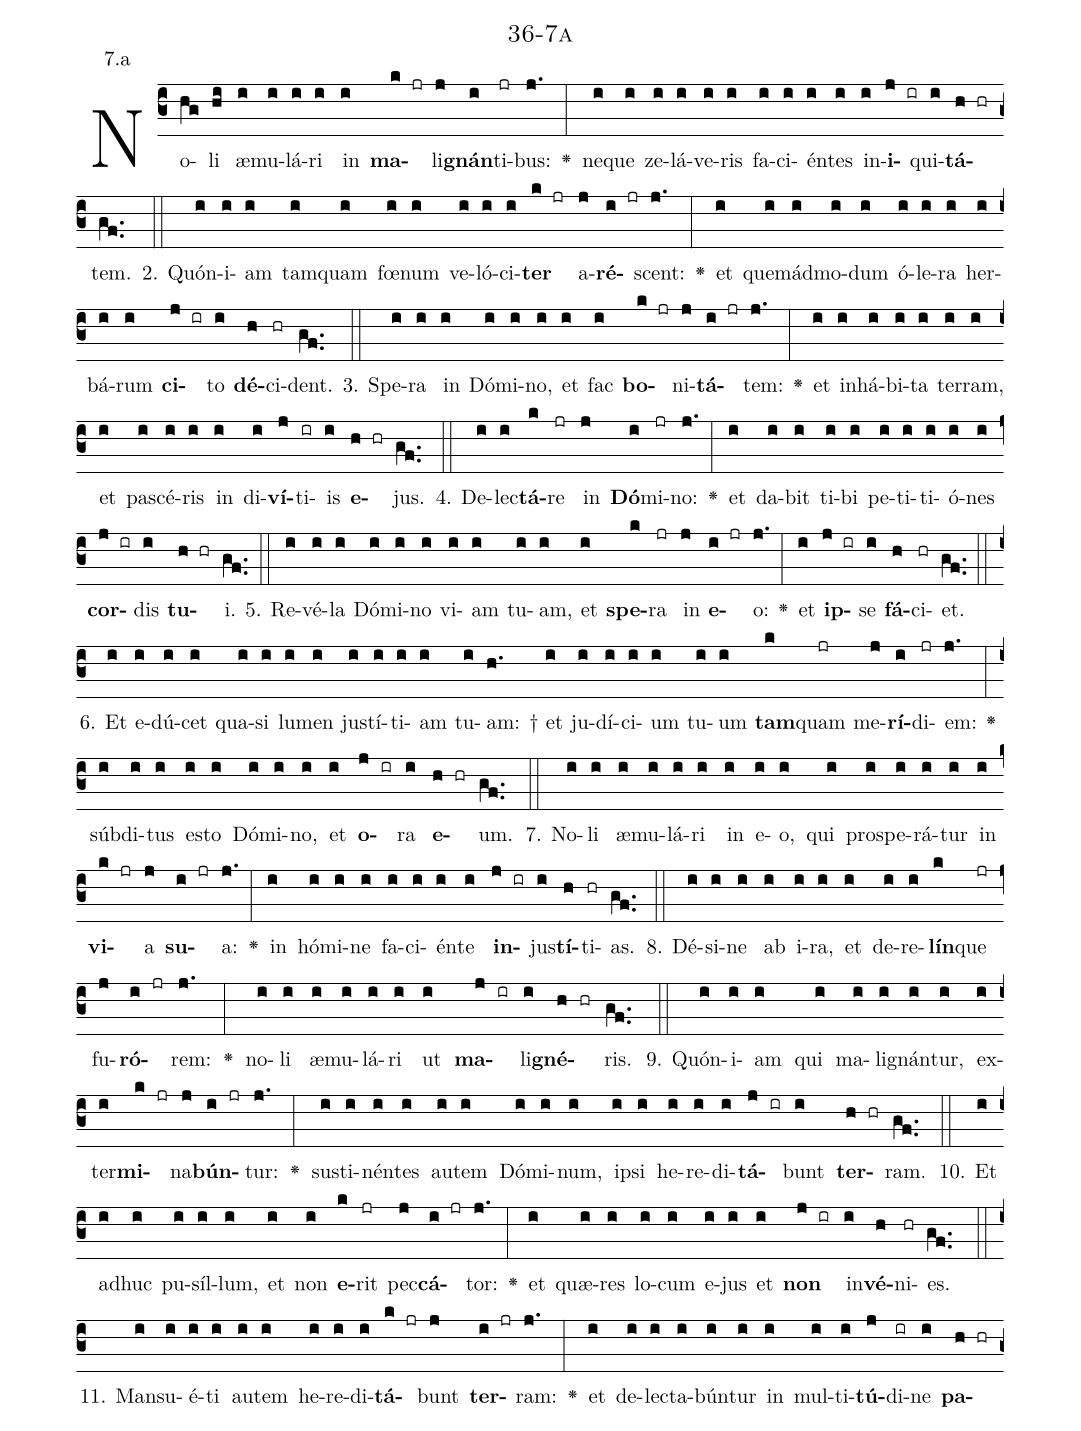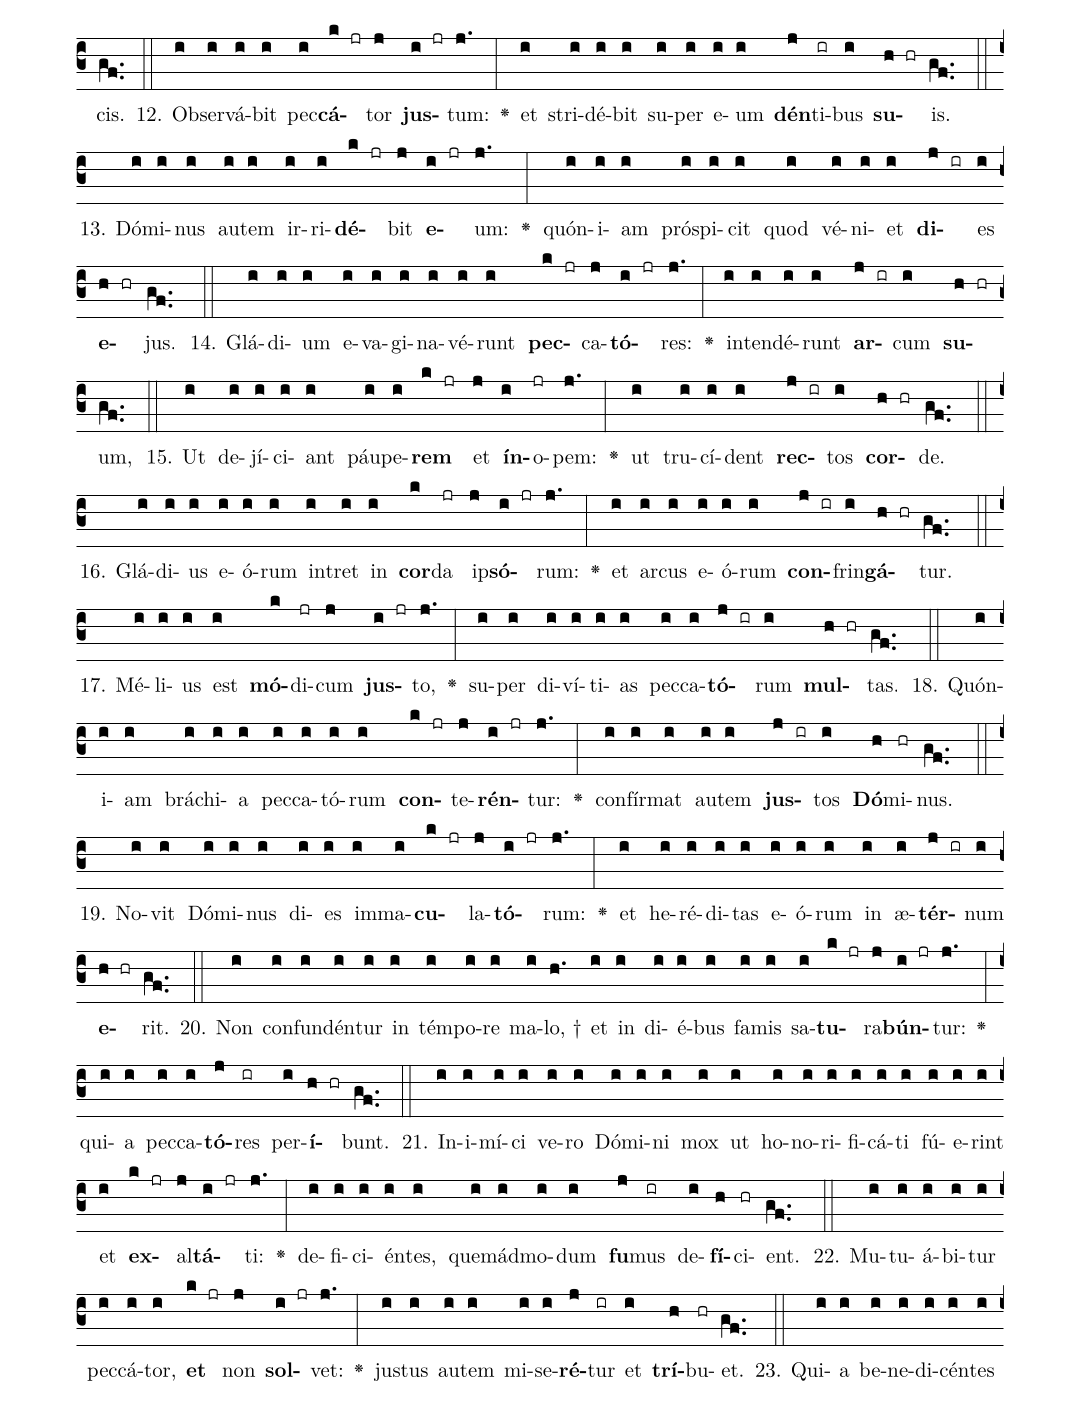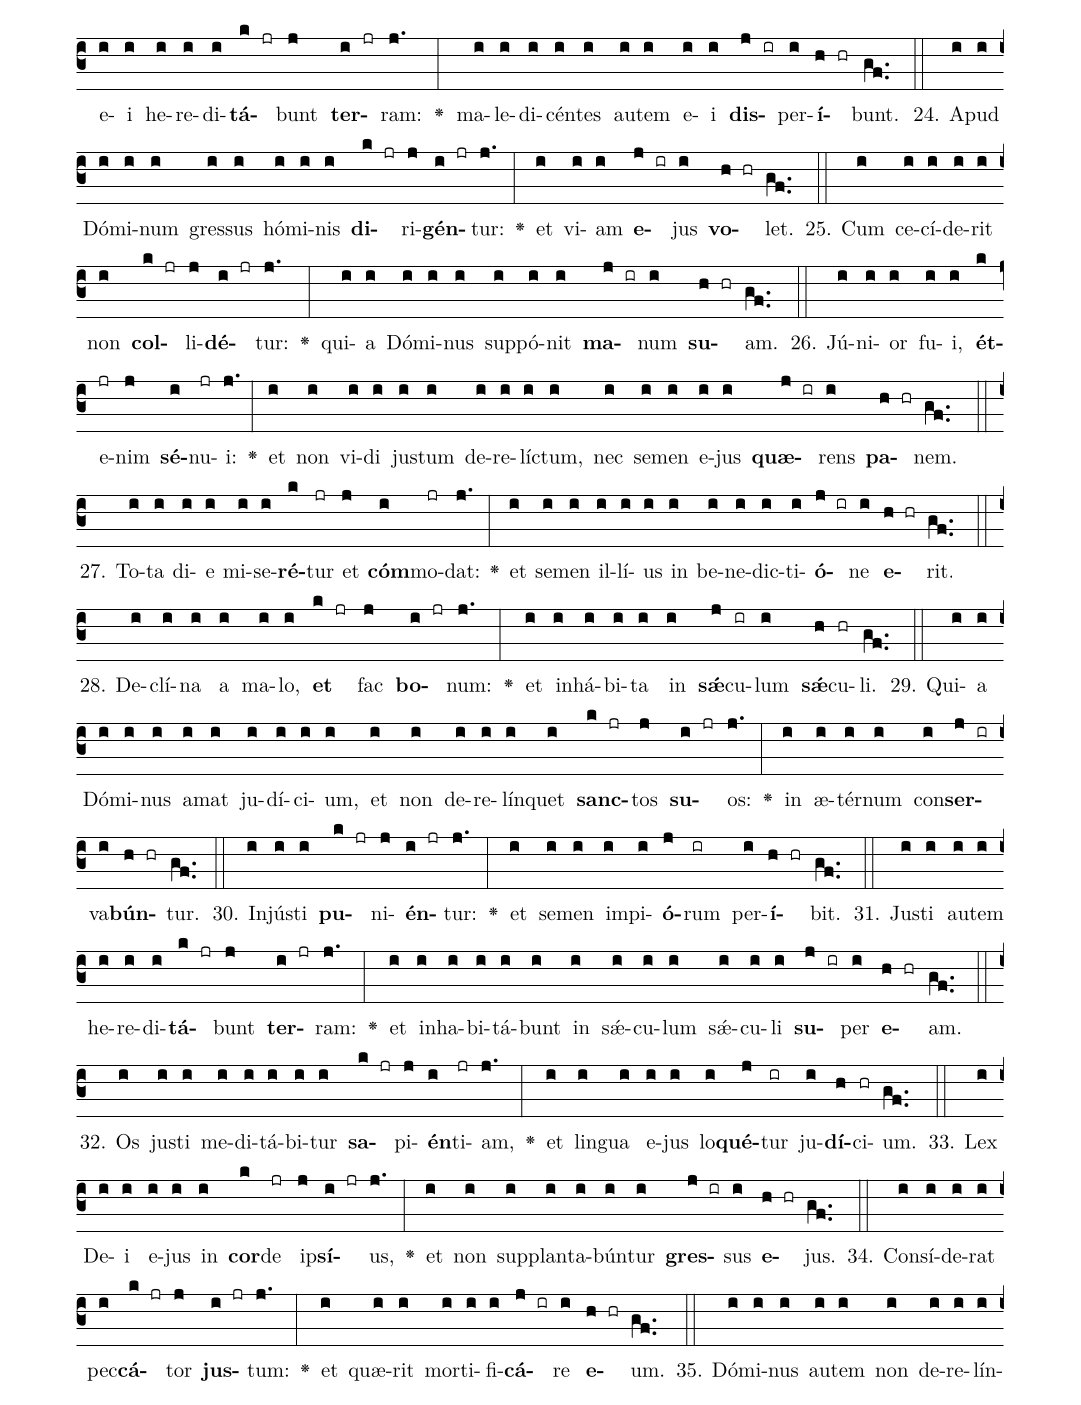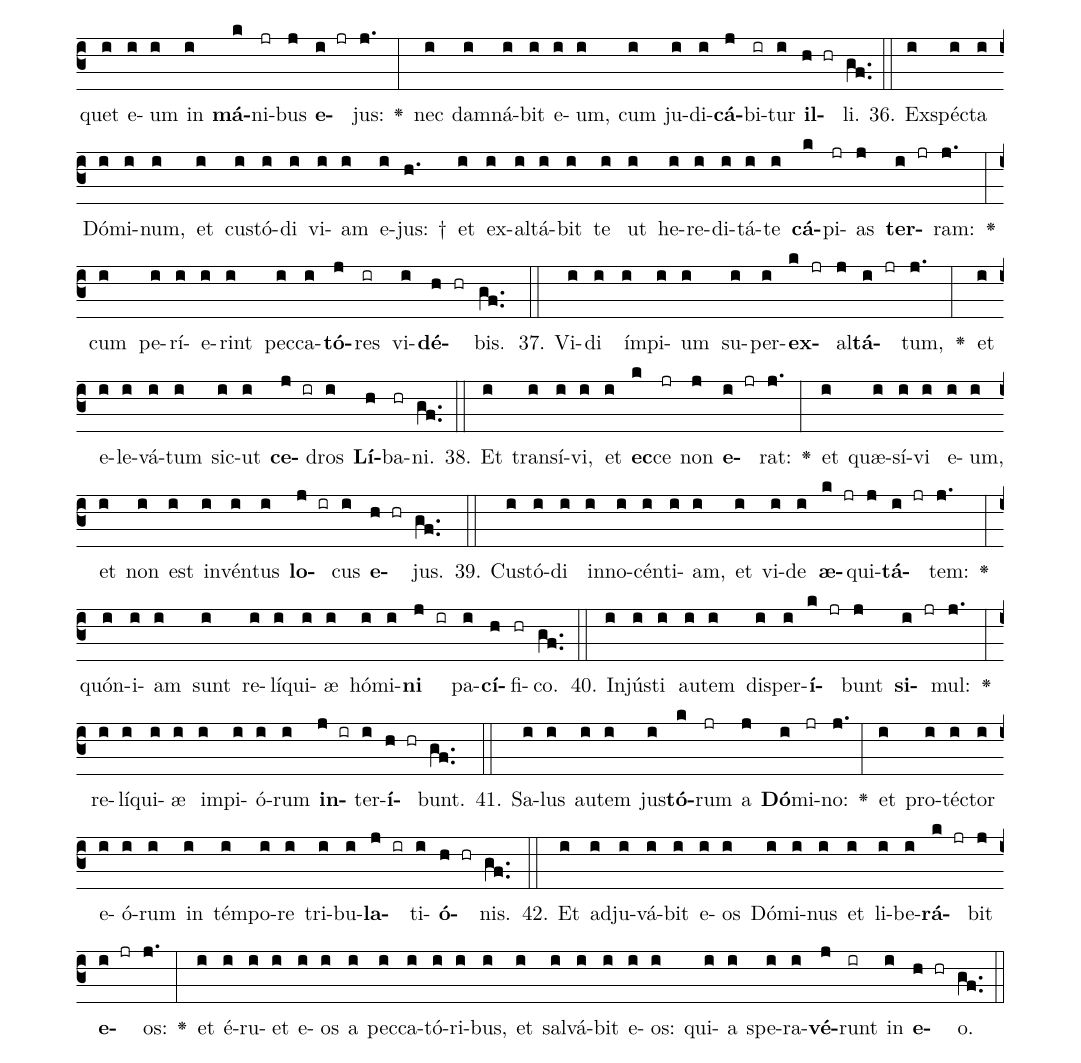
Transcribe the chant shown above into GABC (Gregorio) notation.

name: 36-7a;
annotation: 7.a;
%%
(c3)No(hg)li(hi) æ(i)mu(i)lá(i)ri(i) in(i) <b>ma</b>(k jr)li(j)<b>gnán</b>(i)ti(jr)bus:(j.) <v>\greheightstar</v>(:) ne(i)que(i) ze(i)lá(i)ve(i)ris(i) fa(i)ci(i)én(i)tes(i) in(i)<b>i</b>(j ir)qui(i)<b>tá</b>(h hr)tem.(gf..) (::)
2. Quón(i)i(i)am(i) tam(i)quam(i) fœ(i)num(i) ve(i)ló(i)ci(i)<b>ter</b>(k jr) a(j)<b>ré</b>(i jr)scent:(j.) <v>\greheightstar</v>(:) et(i) quem(i)ád(i)mo(i)dum(i) ó(i)le(i)ra(i) her(i)bá(i)rum(i) <b>ci</b>(j ir)to(i) <b>dé</b>(h)ci(hr)dent.(gf..) (::)
3. Spe(i)ra(i) in(i) Dó(i)mi(i)no,(i) et(i) fac(i) <b>bo</b>(k jr)ni(j)<b>tá</b>(i jr)tem:(j.) <v>\greheightstar</v>(:) et(i) in(i)há(i)bi(i)ta(i) ter(i)ram,(i) et(i) pa(i)scé(i)ris(i) in(i) di(i)<b>ví</b>(j)ti(ir)is(i) <b>e</b>(h hr)jus.(gf..) (::)
4. De(i)lec(i)<b>tá</b>(k)re(jr) in(j) <b>Dó</b>(i)mi(jr)no:(j.) <v>\greheightstar</v>(:) et(i) da(i)bit(i) ti(i)bi(i) pe(i)ti(i)ti(i)ó(i)nes(i) <b>cor</b>(j ir)dis(i) <b>tu</b>(h hr)i.(gf..) (::)
5. Re(i)vé(i)la(i) Dó(i)mi(i)no(i) vi(i)am(i) tu(i)am,(i) et(i) <b>spe</b>(k)ra(jr) in(j) <b>e</b>(i jr)o:(j.) <v>\greheightstar</v>(:) et(i) <b>ip</b>(j ir)se(i) <b>fá</b>(h)ci(hr)et.(gf..) (::)
6. Et(i) e(i)dú(i)cet(i) qua(i)si(i) lu(i)men(i) jus(i)tí(i)ti(i)am(i) tu(i)am: †(h.) et(i) ju(i)dí(i)ci(i)um(i) tu(i)um(i) <b>tam</b>(k)quam(jr) me(j)<b>rí</b>(i)di(jr)em:(j.) <v>\greheightstar</v>(:) súb(i)di(i)tus(i) es(i)to(i) Dó(i)mi(i)no,(i) et(i) <b>o</b>(j ir)ra(i) <b>e</b>(h hr)um.(gf..) (::)
7. No(i)li(i) æ(i)mu(i)lá(i)ri(i) in(i) e(i)o,(i) qui(i) pro(i)spe(i)rá(i)tur(i) in(i) <b>vi</b>(k jr)a(j) <b>su</b>(i jr)a:(j.) <v>\greheightstar</v>(:) in(i) hó(i)mi(i)ne(i) fa(i)ci(i)én(i)te(i) <b>in</b>(j ir)jus(i)<b>tí</b>(h)ti(hr)as.(gf..) (::)
8. Dé(i)si(i)ne(i) ab(i) i(i)ra,(i) et(i) de(i)re(i)<b>lín</b>(k)que(jr) fu(j)<b>ró</b>(i jr)rem:(j.) <v>\greheightstar</v>(:) no(i)li(i) æ(i)mu(i)lá(i)ri(i) ut(i) <b>ma</b>(j ir)li(i)<b>gné</b>(h hr)ris.(gf..) (::)
9. Quón(i)i(i)am(i) qui(i) ma(i)li(i)gnán(i)tur,(i) ex(i)ter(i)<b>mi</b>(k jr)na(j)<b>bún</b>(i jr)tur:(j.) <v>\greheightstar</v>(:) sus(i)ti(i)nén(i)tes(i) au(i)tem(i) Dó(i)mi(i)num,(i) ip(i)si(i) he(i)re(i)di(i)<b>tá</b>(j ir)bunt(i) <b>ter</b>(h hr)ram.(gf..) (::)
10. Et(i) ad(i)huc(i) pu(i)síl(i)lum,(i) et(i) non(i) <b>e</b>(k)rit(jr) pec(j)<b>cá</b>(i jr)tor:(j.) <v>\greheightstar</v>(:) et(i) quæ(i)res(i) lo(i)cum(i) e(i)jus(i) et(i) <b>non</b>(j ir) in(i)<b>vé</b>(h)ni(hr)es.(gf..) (::)
11. Man(i)su(i)é(i)ti(i) au(i)tem(i) he(i)re(i)di(i)<b>tá</b>(k jr)bunt(j) <b>ter</b>(i jr)ram:(j.) <v>\greheightstar</v>(:) et(i) de(i)lec(i)ta(i)bún(i)tur(i) in(i) mul(i)ti(i)<b>tú</b>(j)di(ir)ne(i) <b>pa</b>(h hr)cis.(gf..) (::)
12. Ob(i)ser(i)vá(i)bit(i) pec(i)<b>cá</b>(k jr)tor(j) <b>jus</b>(i jr)tum:(j.) <v>\greheightstar</v>(:) et(i) stri(i)dé(i)bit(i) su(i)per(i) e(i)um(i) <b>dén</b>(j)ti(ir)bus(i) <b>su</b>(h hr)is.(gf..) (::)
13. Dó(i)mi(i)nus(i) au(i)tem(i) ir(i)ri(i)<b>dé</b>(k jr)bit(j) <b>e</b>(i jr)um:(j.) <v>\greheightstar</v>(:) quón(i)i(i)am(i) pró(i)spi(i)cit(i) quod(i) vé(i)ni(i)et(i) <b>di</b>(j ir)es(i) <b>e</b>(h hr)jus.(gf..) (::)
14. Glá(i)di(i)um(i) e(i)va(i)gi(i)na(i)vé(i)runt(i) <b>pec</b>(k jr)ca(j)<b>tó</b>(i jr)res:(j.) <v>\greheightstar</v>(:) in(i)ten(i)dé(i)runt(i) <b>ar</b>(j ir)cum(i) <b>su</b>(h hr)um,(gf..) (::)
15. Ut(i) de(i)jí(i)ci(i)ant(i) páu(i)pe(i)<b>rem</b>(k jr) et(j) <b>ín</b>(i)o(jr)pem:(j.) <v>\greheightstar</v>(:) ut(i) tru(i)cí(i)dent(i) <b>rec</b>(j ir)tos(i) <b>cor</b>(h hr)de.(gf..) (::)
16. Glá(i)di(i)us(i) e(i)ó(i)rum(i) in(i)tret(i) in(i) <b>cor</b>(k)da(jr) ip(j)<b>só</b>(i jr)rum:(j.) <v>\greheightstar</v>(:) et(i) ar(i)cus(i) e(i)ó(i)rum(i) <b>con</b>(j ir)frin(i)<b>gá</b>(h hr)tur.(gf..) (::)
17. Mé(i)li(i)us(i) est(i) <b>mó</b>(k)di(jr)cum(j) <b>jus</b>(i jr)to,(j.) <v>\greheightstar</v>(:) su(i)per(i) di(i)ví(i)ti(i)as(i) pec(i)ca(i)<b>tó</b>(j ir)rum(i) <b>mul</b>(h hr)tas.(gf..) (::)
18. Quón(i)i(i)am(i) brá(i)chi(i)a(i) pec(i)ca(i)tó(i)rum(i) <b>con</b>(k jr)te(j)<b>rén</b>(i jr)tur:(j.) <v>\greheightstar</v>(:) con(i)fír(i)mat(i) au(i)tem(i) <b>jus</b>(j ir)tos(i) <b>Dó</b>(h)mi(hr)nus.(gf..) (::)
19. No(i)vit(i) Dó(i)mi(i)nus(i) di(i)es(i) im(i)ma(i)<b>cu</b>(k jr)la(j)<b>tó</b>(i jr)rum:(j.) <v>\greheightstar</v>(:) et(i) he(i)ré(i)di(i)tas(i) e(i)ó(i)rum(i) in(i) æ(i)<b>tér</b>(j ir)num(i) <b>e</b>(h hr)rit.(gf..) (::)
20. Non(i) con(i)fun(i)dén(i)tur(i) in(i) tém(i)po(i)re(i) ma(i)lo, †(h.) et(i) in(i) di(i)é(i)bus(i) fa(i)mis(i) sa(i)<b>tu</b>(k jr)ra(j)<b>bún</b>(i jr)tur:(j.) <v>\greheightstar</v>(:) qui(i)a(i) pec(i)ca(i)<b>tó</b>(j)res(ir) per(i)<b>í</b>(h hr)bunt.(gf..) (::)
21. In(i)i(i)mí(i)ci(i) ve(i)ro(i) Dó(i)mi(i)ni(i) mox(i) ut(i) ho(i)no(i)ri(i)fi(i)cá(i)ti(i) fú(i)e(i)rint(i) et(i) <b>ex</b>(k jr)al(j)<b>tá</b>(i jr)ti:(j.) <v>\greheightstar</v>(:) de(i)fi(i)ci(i)én(i)tes,(i) quem(i)ád(i)mo(i)dum(i) <b>fu</b>(j)mus(ir) de(i)<b>fí</b>(h)ci(hr)ent.(gf..) (::)
22. Mu(i)tu(i)á(i)bi(i)tur(i) pec(i)cá(i)tor,(i) <b>et</b>(k jr) non(j) <b>sol</b>(i jr)vet:(j.) <v>\greheightstar</v>(:) jus(i)tus(i) au(i)tem(i) mi(i)se(i)<b>ré</b>(j)tur(ir) et(i) <b>trí</b>(h)bu(hr)et.(gf..) (::)
23. Qui(i)a(i) be(i)ne(i)di(i)cén(i)tes(i) e(i)i(i) he(i)re(i)di(i)<b>tá</b>(k jr)bunt(j) <b>ter</b>(i jr)ram:(j.) <v>\greheightstar</v>(:) ma(i)le(i)di(i)cén(i)tes(i) au(i)tem(i) e(i)i(i) <b>dis</b>(j ir)per(i)<b>í</b>(h hr)bunt.(gf..) (::)
24. A(i)pud(i) Dó(i)mi(i)num(i) gres(i)sus(i) hó(i)mi(i)nis(i) <b>di</b>(k jr)ri(j)<b>gén</b>(i jr)tur:(j.) <v>\greheightstar</v>(:) et(i) vi(i)am(i) <b>e</b>(j ir)jus(i) <b>vo</b>(h hr)let.(gf..) (::)
25. Cum(i) ce(i)cí(i)de(i)rit(i) non(i) <b>col</b>(k jr)li(j)<b>dé</b>(i jr)tur:(j.) <v>\greheightstar</v>(:) qui(i)a(i) Dó(i)mi(i)nus(i) sup(i)pó(i)nit(i) <b>ma</b>(j ir)num(i) <b>su</b>(h hr)am.(gf..) (::)
26. Jú(i)ni(i)or(i) fu(i)i,(i) <b>ét</b>(k)e(jr)nim(j) <b>sé</b>(i)nu(jr)i:(j.) <v>\greheightstar</v>(:) et(i) non(i) vi(i)di(i) jus(i)tum(i) de(i)re(i)líc(i)tum,(i) nec(i) se(i)men(i) e(i)jus(i) <b>quæ</b>(j ir)rens(i) <b>pa</b>(h hr)nem.(gf..) (::)
27. To(i)ta(i) di(i)e(i) mi(i)se(i)<b>ré</b>(k)tur(jr) et(j) <b>cóm</b>(i)mo(jr)dat:(j.) <v>\greheightstar</v>(:) et(i) se(i)men(i) il(i)lí(i)us(i) in(i) be(i)ne(i)dic(i)ti(i)<b>ó</b>(j ir)ne(i) <b>e</b>(h hr)rit.(gf..) (::)
28. De(i)clí(i)na(i) a(i) ma(i)lo,(i) <b>et</b>(k jr) fac(j) <b>bo</b>(i jr)num:(j.) <v>\greheightstar</v>(:) et(i) in(i)há(i)bi(i)ta(i) in(i) <b>sǽ</b>(j)cu(ir)lum(i) <b>sǽ</b>(h)cu(hr)li.(gf..) (::)
29. Qui(i)a(i) Dó(i)mi(i)nus(i) a(i)mat(i) ju(i)dí(i)ci(i)um,(i) et(i) non(i) de(i)re(i)lín(i)quet(i) <b>sanc</b>(k jr)tos(j) <b>su</b>(i jr)os:(j.) <v>\greheightstar</v>(:) in(i) æ(i)tér(i)num(i) con(i)<b>ser</b>(j ir)va(i)<b>bún</b>(h hr)tur.(gf..) (::)
30. In(i)jús(i)ti(i) <b>pu</b>(k jr)ni(j)<b>én</b>(i jr)tur:(j.) <v>\greheightstar</v>(:) et(i) se(i)men(i) im(i)pi(i)<b>ó</b>(j)rum(ir) per(i)<b>í</b>(h hr)bit.(gf..) (::)
31. Jus(i)ti(i) au(i)tem(i) he(i)re(i)di(i)<b>tá</b>(k jr)bunt(j) <b>ter</b>(i jr)ram:(j.) <v>\greheightstar</v>(:) et(i) in(i)ha(i)bi(i)tá(i)bunt(i) in(i) sǽ(i)cu(i)lum(i) sǽ(i)cu(i)li(i) <b>su</b>(j ir)per(i) <b>e</b>(h hr)am.(gf..) (::)
32. Os(i) jus(i)ti(i) me(i)di(i)tá(i)bi(i)tur(i) <b>sa</b>(k jr)pi(j)<b>én</b>(i)ti(jr)am,(j.) <v>\greheightstar</v>(:) et(i) lin(i)gua(i) e(i)jus(i) lo(i)<b>qué</b>(j)tur(ir) ju(i)<b>dí</b>(h)ci(hr)um.(gf..) (::)
33. Lex(i) De(i)i(i) e(i)jus(i) in(i) <b>cor</b>(k)de(jr) ip(j)<b>sí</b>(i jr)us,(j.) <v>\greheightstar</v>(:) et(i) non(i) sup(i)plan(i)ta(i)bún(i)tur(i) <b>gres</b>(j ir)sus(i) <b>e</b>(h hr)jus.(gf..) (::)
34. Con(i)sí(i)de(i)rat(i) pec(i)<b>cá</b>(k jr)tor(j) <b>jus</b>(i jr)tum:(j.) <v>\greheightstar</v>(:) et(i) quæ(i)rit(i) mor(i)ti(i)fi(i)<b>cá</b>(j ir)re(i) <b>e</b>(h hr)um.(gf..) (::)
35. Dó(i)mi(i)nus(i) au(i)tem(i) non(i) de(i)re(i)lín(i)quet(i) e(i)um(i) in(i) <b>má</b>(k)ni(jr)bus(j) <b>e</b>(i jr)jus:(j.) <v>\greheightstar</v>(:) nec(i) dam(i)ná(i)bit(i) e(i)um,(i) cum(i) ju(i)di(i)<b>cá</b>(j)bi(ir)tur(i) <b>il</b>(h hr)li.(gf..) (::)
36. Ex(i)spéc(i)ta(i) Dó(i)mi(i)num,(i) et(i) cus(i)tó(i)di(i) vi(i)am(i) e(i)jus: †(h.) et(i) ex(i)al(i)tá(i)bit(i) te(i) ut(i) he(i)re(i)di(i)tá(i)te(i) <b>cá</b>(k)pi(jr)as(j) <b>ter</b>(i jr)ram:(j.) <v>\greheightstar</v>(:) cum(i) pe(i)rí(i)e(i)rint(i) pec(i)ca(i)<b>tó</b>(j)res(ir) vi(i)<b>dé</b>(h hr)bis.(gf..) (::)
37. Vi(i)di(i) ím(i)pi(i)um(i) su(i)per(i)<b>ex</b>(k jr)al(j)<b>tá</b>(i jr)tum,(j.) <v>\greheightstar</v>(:) et(i) e(i)le(i)vá(i)tum(i) sic(i)ut(i) <b>ce</b>(j ir)dros(i) <b>Lí</b>(h)ba(hr)ni.(gf..) (::)
38. Et(i) trans(i)í(i)vi,(i) et(i) <b>ec</b>(k)ce(jr) non(j) <b>e</b>(i jr)rat:(j.) <v>\greheightstar</v>(:) et(i) quæ(i)sí(i)vi(i) e(i)um,(i) et(i) non(i) est(i) in(i)vén(i)tus(i) <b>lo</b>(j ir)cus(i) <b>e</b>(h hr)jus.(gf..) (::)
39. Cus(i)tó(i)di(i) in(i)no(i)cén(i)ti(i)am,(i) et(i) vi(i)de(i) <b>æ</b>(k jr)qui(j)<b>tá</b>(i jr)tem:(j.) <v>\greheightstar</v>(:) quón(i)i(i)am(i) sunt(i) re(i)lí(i)qui(i)æ(i) hó(i)mi(i)<b>ni</b>(j ir) pa(i)<b>cí</b>(h)fi(hr)co.(gf..) (::)
40. In(i)jús(i)ti(i) au(i)tem(i) dis(i)per(i)<b>í</b>(k jr)bunt(j) <b>si</b>(i jr)mul:(j.) <v>\greheightstar</v>(:) re(i)lí(i)qui(i)æ(i) im(i)pi(i)ó(i)rum(i) <b>in</b>(j ir)ter(i)<b>í</b>(h hr)bunt.(gf..) (::)
41. Sa(i)lus(i) au(i)tem(i) jus(i)<b>tó</b>(k)rum(jr) a(j) <b>Dó</b>(i)mi(jr)no:(j.) <v>\greheightstar</v>(:) et(i) pro(i)téc(i)tor(i) e(i)ó(i)rum(i) in(i) tém(i)po(i)re(i) tri(i)bu(i)<b>la</b>(j ir)ti(i)<b>ó</b>(h hr)nis.(gf..) (::)
42. Et(i) ad(i)ju(i)vá(i)bit(i) e(i)os(i) Dó(i)mi(i)nus(i) et(i) li(i)be(i)<b>rá</b>(k jr)bit(j) <b>e</b>(i jr)os:(j.) <v>\greheightstar</v>(:) et(i) é(i)ru(i)et(i) e(i)os(i) a(i) pec(i)ca(i)tó(i)ri(i)bus,(i) et(i) sal(i)vá(i)bit(i) e(i)os:(i) qui(i)a(i) spe(i)ra(i)<b>vé</b>(j)runt(ir) in(i) <b>e</b>(h hr)o.(gf..) (::)
